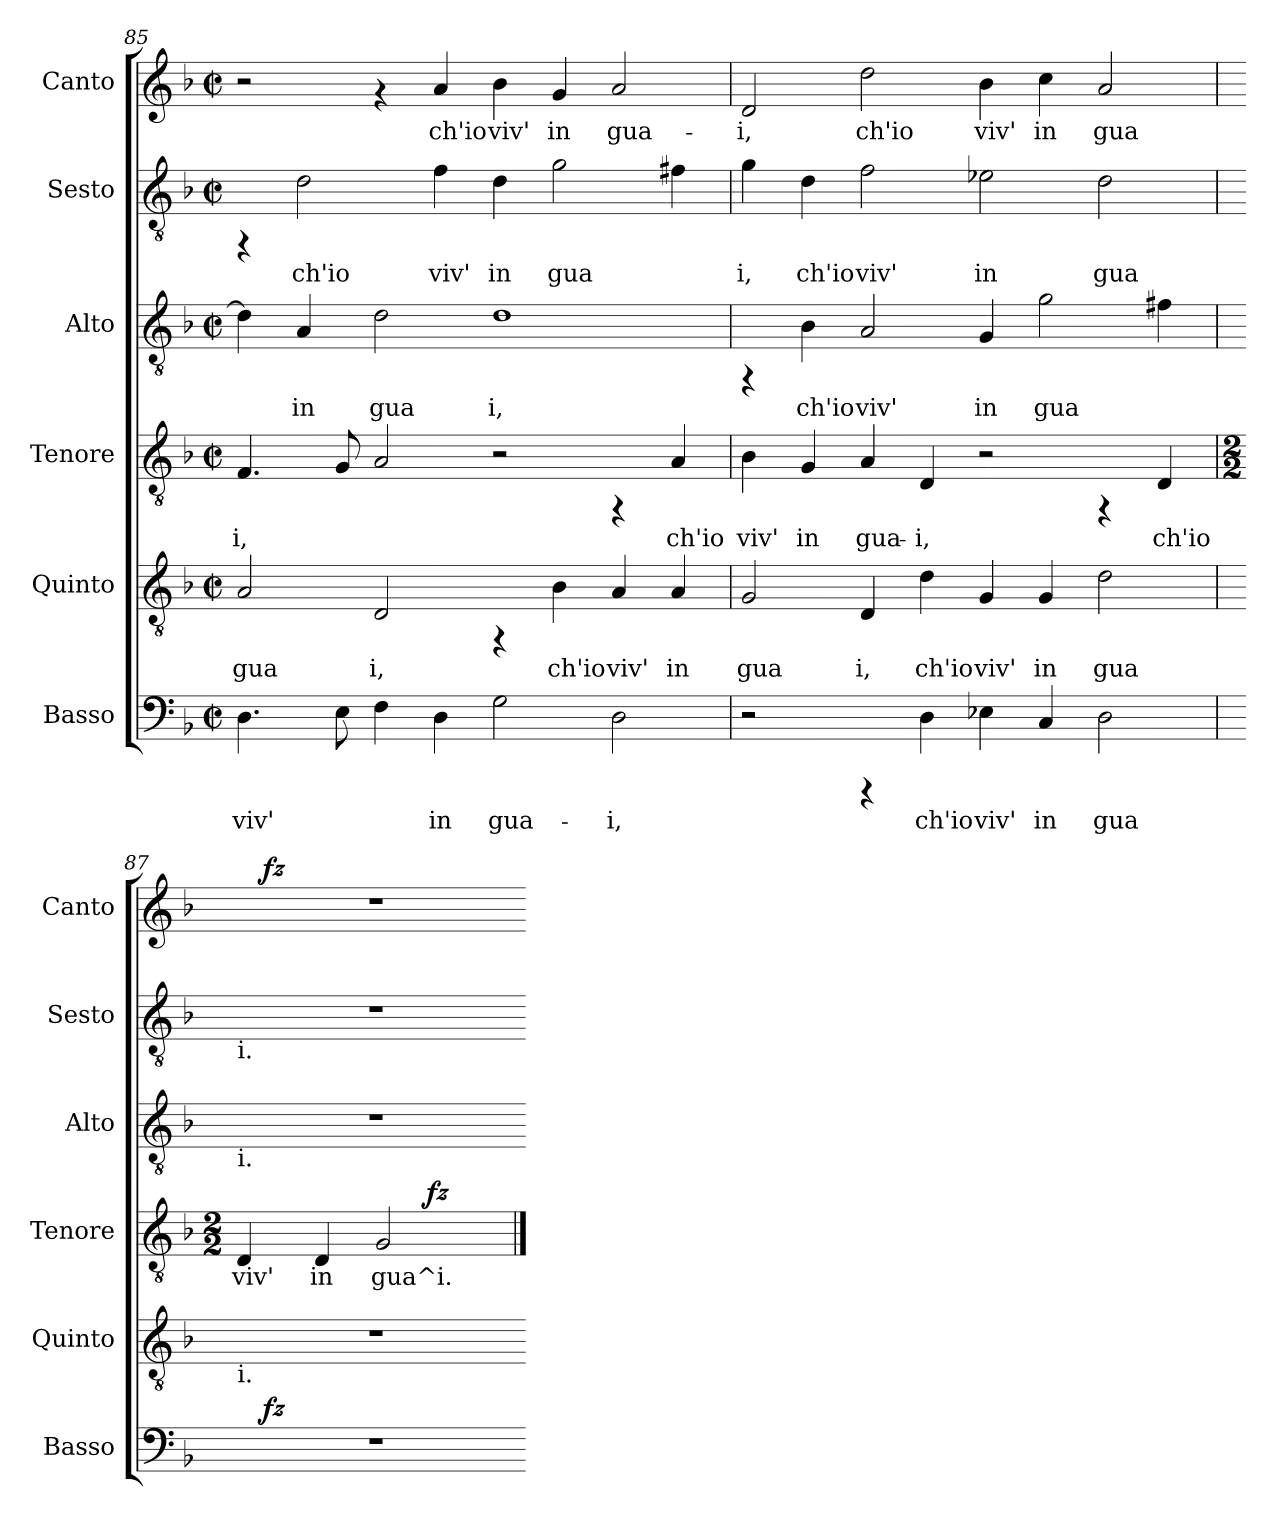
**kern	**text	**dynam	**kern	**text	**kern	**text	**dynam	**kern	**text	**kern	**text	**kern	**text	**dynam
*part6	*part6	*part6	*part5	*part5	*part4	*part4	*part4	*part3	*part3	*part2	*part2	*part1	*part1	*part1
*staff6	*staff6	*staff6	*staff5	*staff5	*staff4	*staff4	*staff4	*staff3	*staff3	*staff2	*staff2	*staff1	*staff1	*staff1
*I"Basso	*	*	*I"Quinto	*	*I"Tenore	*	*	*I"Alto	*	*I"Sesto	*	*I"Canto	*	*
*I'Basso	*	*	*I'Quinto	*	*I'Tenore	*	*	*I'Alto	*	*I'Sesto	*	*I'Canto	*	*
!!LO:PB:g=z
*clefF4	*	*	*clefGv2	*	*clefGv2	*	*	*clefGv2	*	*clefGv2	*	*clefG2	*	*
*k[b-]	*	*	*k[b-]	*	*k[b-]	*	*	*k[b-]	*	*k[b-]	*	*k[b-]	*	*
*F:	*	*	*F:	*	*F:	*	*	*F:	*	*F:	*	*F:	*	*
*M2/2	*	*	*M2/2	*	*M2/2	*	*	*M2/2	*	*M2/2	*	*M2/2	*	*
*met(c|)	*	*	*met(c|)	*	*met(c|)	*	*	*met(c|)	*	*met(c|)	*	*met(c|)	*	*
=85	=85	=85	=85	=85	=85	=85	=85	=85	=85	=85	=85	=85	=85	=85
!	!LO:LY:b:cj	!	!	!LO:LY:b:cj	!	!LO:LY:b:cj	!	!	!LO:LY:b:cj	!	!	!	!	!
4.D\	viv'	.	2A/	gua	4.F/	-i,	.	4d\]	.	4rFF	.	2r	.	.
!	!	!	!	!	!	!	!	!	!LO:LY:b:cj	!	!LO:LY:b:cj	!	!	!
.	.	.	.	.	.	.	.	4A/	in	2d\	ch'io	.	.	.
!	!LO:LY:b:cj	!	!	!	!	!LO:LY:b:cj	!	!	!	!	!	!	!	!
8E\	.	.	.	.	8G/	.	.	.	.	.	.	.	.	.
!	!LO:LY:b:cj	!	!	!LO:LY:b:cj	!	!LO:LY:b:cj	!	!	!LO:LY:b:cj	!	!	!	!	!
4F\	.	.	2D/	i,	2A/	.	.	2d\	gua	.	.	4rf	.	.
!	!LO:LY:b:cj	!	!	!	!	!	!	!	!	!	!LO:LY:b:cj	!	!LO:LY:b:cj	!
4D\	in	.	.	.	.	.	.	.	.	4f\	viv'	4a/	ch'io	.
!	!LO:LY:b:cj	!	!	!	!	!	!	!	!LO:LY:b:cj	!	!LO:LY:b:cj	!	!LO:LY:b:cj	!
2G\	gua-	.	4rFF	.	2r	.	.	1d	i,	4d\	in	4b-\	viv'	.
!	!	!	!	!LO:LY:b:cj	!	!	!	!	!	!	!LO:LY:b:cj	!	!LO:LY:b:cj	!
.	.	.	4B-\	ch'io	.	.	.	.	.	2g\	gua	4g/	in	.
!	!LO:LY:b:cj	!	!	!LO:LY:b:cj	!	!	!	!	!	!	!	!	!LO:LY:b:cj	!
2D\	-i,	.	4A/	viv'	4rFF	.	.	.	.	.	.	2a/	gua-	.
!	!	!	!	!LO:LY:b:cj	!	!LO:LY:b:cj	!	!	!	!	!LO:LY:b:cj	!	!	!
.	.	.	4A/	in	4A/	ch'io	.	.	.	4f#\	.	.	.	.
=86	=86	=86	=86	=86	=86	=86	=86	=86	=86	=86	=86	=86	=86	=86
!	!	!	!	!LO:LY:b:cj	!	!LO:LY:b:cj	!	!	!	!	!LO:LY:b:cj	!	!LO:LY:b:cj	!
2r	.	.	2G/	gua	4B-\	viv'	.	4rFF	.	4g\	i,	2d/	-i,	.
!	!	!	!	!	!	!LO:LY:b:cj	!	!	!LO:LY:b:cj	!	!LO:LY:b:cj	!	!	!
.	.	.	.	.	4G/	in	.	4B-\	ch'io	4d\	ch'io	.	.	.
!	!	!	!	!LO:LY:b:cj	!	!LO:LY:b:cj	!	!	!LO:LY:b:cj	!	!LO:LY:b:cj	!	!LO:LY:b:cj	!
4rCCC	.	.	4D/	i,	4A/	gua-	.	2A/	viv'	2f\	viv'	2dd\	ch'io	.
!	!LO:LY:b:cj	!	!	!LO:LY:b:cj	!	!LO:LY:b:cj	!	!	!	!	!	!	!	!
4D\	ch'io	.	4d\	ch'io	4D/	-i,	.	.	.	.	.	.	.	.
!	!LO:LY:b:cj	!	!	!LO:LY:b:cj	!	!	!	!	!LO:LY:b:cj	!	!LO:LY:b:cj	!	!LO:LY:b:cj	!
4E-X\	viv'	.	4G/	viv'	2r	.	.	4G/	in	2e-X\	in	4b-\	viv'	.
!	!LO:LY:b:cj	!	!	!LO:LY:b:cj	!	!	!	!	!LO:LY:b:cj	!	!	!	!LO:LY:b:cj	!
4C/	in	.	4G/	in	.	.	.	2g\	gua	.	.	4cc\	in	.
!	!LO:LY:b:cj	!	!	!LO:LY:b:cj	!	!	!	!	!	!	!LO:LY:b:cj	!	!LO:LY:b:cj	!
2D\	gua-	.	2d\	gua	4rFF	.	.	.	.	2d\	gua	2a/	gua-	.
!	!	!	!	!	!	!LO:LY:b:cj	!	!	!LO:LY:b:cj	!	!	!	!	!
.	.	.	.	.	4D/	ch'io	.	4f#\	.	.	.	.	.	.
=87	=87	=87	=87	=87	=87	=87	=87	=87	=87	=87	=87	=87	=87	=87
*	*	*	*	*	*M2/2	*	*	*	*	*	*	*	*	*
!	!	!	!	!	!	!	!	!	!	!	!	!LO:TX:b:t=i.	!	!
!	!	!	!	!	!	!	!	!	!	!LO:TX:b:t=i.	!	!	!	!
!	!	!	!	!	!	!	!	!LO:TX:b:t=i.	!	!	!	!	!	!
!	!	!	!LO:TX:b:t=i.	!	!	!	!	!	!	!	!	!	!	!
!	!	!	!	!	!	!LO:LY:b:cj	!	!	!	!	!	!	!	!
*^	*	*	*	*	*^	*	*	*	*	*	*	*^	*	*
1r	16ryy	.	.	1r	.	4D/	2ryy	viv'	.	1r	.	1r	.	1r	16ryy	.	.
!	!	!	!LO:DY:b	!	!	!	!	!	!	!	!	!	!	!	!	!	!LO:DY:b
.	2...ryy	.	fz	.	.	.	.	.	.	.	.	.	.	.	2...ryy	.	fz
!	!	!	!	!	!	!	!	!LO:LY:b:cj	!	!	!	!	!	!	!	!	!
.	.	.	.	.	.	4D/	.	in	.	.	.	.	.	.	.	.	.
!	!	!	!	!	!	!	!	!LO:LY:b:cj	!	!	!	!	!	!	!	!	!
.	.	.	.	.	.	2G/	8.ryy	gua^i.-	.	.	.	.	.	.	.	.	.
!	!	!	!	!	!	!	!	!	!LO:DY:b	!	!	!	!	!	!	!	!
.	.	.	.	.	.	.	4ryy	.	fz	.	.	.	.	.	.	.	.
.	.	.	.	.	.	.	16ryy	.	.	.	.	.	.	.	.	.	.
*v	*v	*	*	*	*	*v	*v	*	*	*	*	*	*	*v	*v	*	*
=	=	=	=	=	==	=	=	=	=	=	=	=	=	=
*-	*-	*-	*-	*-	*-	*-	*-	*-	*-	*-	*-	*-	*-	*-
